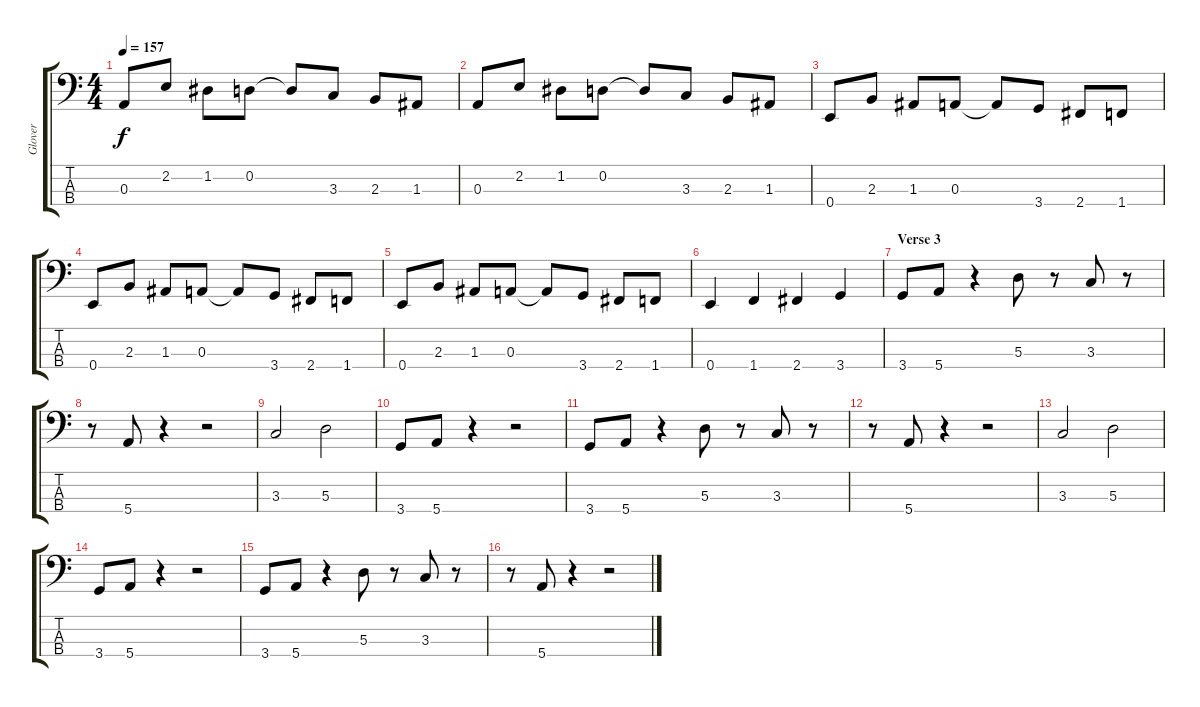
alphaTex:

\track ("Glover" "Glover") {instrument electricbassfinger}
\staff {score tabs}
\tuning (G2 D2 A1 E1) {hide}
\ts (4 4)
\tempo 157
\clef f4
\ks c
0.3.8{dy f} 2.2.8 1.2.8 0.2.8 0.2{t}.8 3.3.8 2.3.8 1.3.8 |
0.3.8 2.2.8 1.2.8 0.2.8 0.2{t}.8 3.3.8 2.3.8 1.3.8 |
0.4.8 2.3.8 1.3.8 0.3.8 0.3{t}.8 3.4.8 2.4.8 1.4.8 |
0.4.8 2.3.8 1.3.8 0.3.8 0.3{t}.8 3.4.8 2.4.8 1.4.8 |
0.4.8 2.3.8 1.3.8 0.3.8 0.3{t}.8 3.4.8 2.4.8 1.4.8 |
0.4.4 1.4.4 2.4.4 3.4.4 |
\section ("" "Verse 3")
3.4.8 5.4.8 r.4 5.3.8 r.8 3.3.8 r.8 |
r.8 5.4.8 r.4 r.2 |
3.3.2 5.3.2 |
3.4.8 5.4.8 r.4 r.2 |
3.4.8 5.4.8 r.4 5.3.8 r.8 3.3.8 r.8 |
r.8 5.4.8 r.4 r.2 |
3.3.2 5.3.2 |
3.4.8 5.4.8 r.4 r.2 |
3.4.8 5.4.8 r.4 5.3.8 r.8 3.3.8 r.8 |
r.8 5.4.8 r.4 r.2
